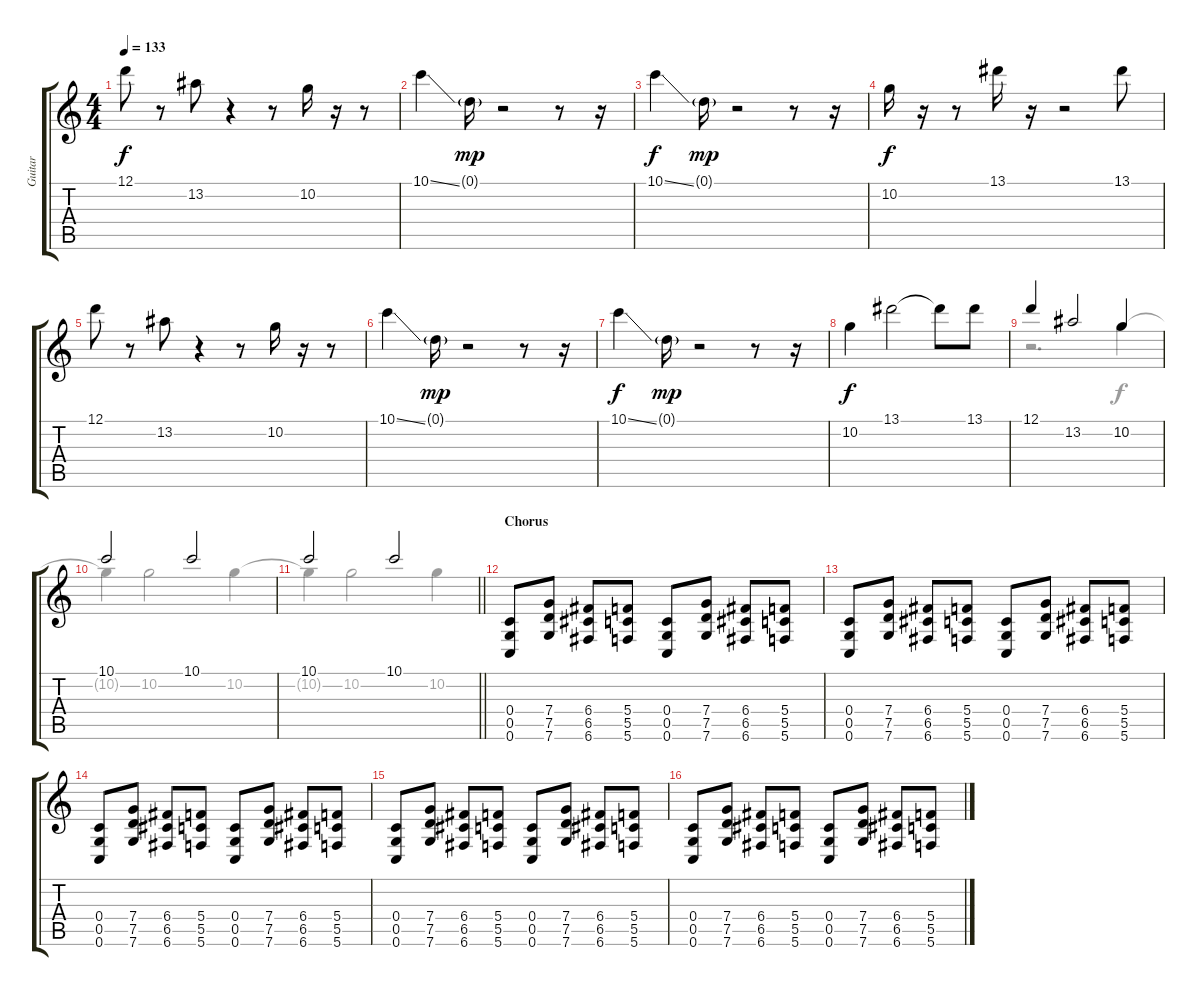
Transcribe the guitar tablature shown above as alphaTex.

\track ("Guitar" "Guitar") {instrument distortionguitar}
\staff {score tabs}
\tuning (D4 A3 F3 C3 G2 C2) {hide}
\voice
\ts (4 4)
\tempo 133
\clef g2
\ks c
12.1.8{dy f} r.8 13.2.8 r.4 r.8 10.2.16 r.16 r.8 |
10.1{ss}.4 0.1{g}.16{dy mp} r.2 r.8 r.16 |
10.1{ss}.4{dy f} 0.1{g}.16{dy mp} r.2 r.8 r.16 |
10.2.16{dy f} r.16 r.8 13.1.16 r.16 r.2 13.1.8 |
12.1.8 r.8 13.2.8 r.4 r.8 10.2.16 r.16 r.8 |
10.1{ss}.4 0.1{g}.16{dy mp} r.2 r.8 r.16 |
10.1{ss}.4{dy f} 0.1{g}.16{dy mp} r.2 r.8 r.16 |
10.2.4{dy f} 13.1.2 13.1{t}.8 13.1.8 |
12.1.4 13.2.2 10.2.4 |
10.1.2 10.1.2 |
\barLineRight lightlight
10.1.2 10.1.2 |
\section ("" "Chorus")
(0.4 0.5 0.6).8 (7.4 7.5 7.6).8 (6.4 6.5 6.6).8 (5.4 5.5 5.6).8 (0.4 0.5 0.6).8 (7.4 7.5 7.6).8 (6.4 6.5 6.6).8 (5.4 5.5 5.6).8 |
(0.4 0.5 0.6).8 (7.4 7.5 7.6).8 (6.4 6.5 6.6).8 (5.4 5.5 5.6).8 (0.4 0.5 0.6).8 (7.4 7.5 7.6).8 (6.4 6.5 6.6).8 (5.4 5.5 5.6).8 |
(0.4 0.5 0.6).8 (7.4 7.5 7.6).8 (6.4 6.5 6.6).8 (5.4 5.5 5.6).8 (0.4 0.5 0.6).8 (7.4 7.5 7.6).8 (6.4 6.5 6.6).8 (5.4 5.5 5.6).8 |
(0.4 0.5 0.6).8 (7.4 7.5 7.6).8 (6.4 6.5 6.6).8 (5.4 5.5 5.6).8 (0.4 0.5 0.6).8 (7.4 7.5 7.6).8 (6.4 6.5 6.6).8 (5.4 5.5 5.6).8 |
(0.4 0.5 0.6).8 (7.4 7.5 7.6).8 (6.4 6.5 6.6).8 (5.4 5.5 5.6).8 (0.4 0.5 0.6).8 (7.4 7.5 7.6).8 (6.4 6.5 6.6).8 (5.4 5.5 5.6).8
\voice
\clef g2
\ottava regular
\simile none
\ks c
|
|
|
|
|
|
|
|
r.2{d} 10.2.4 |
10.2{t}.4 10.2.2 10.2.4 |
\barLineRight lightlight
10.2{t}.4 10.2.2 10.2.4 |
|
|
|
|
